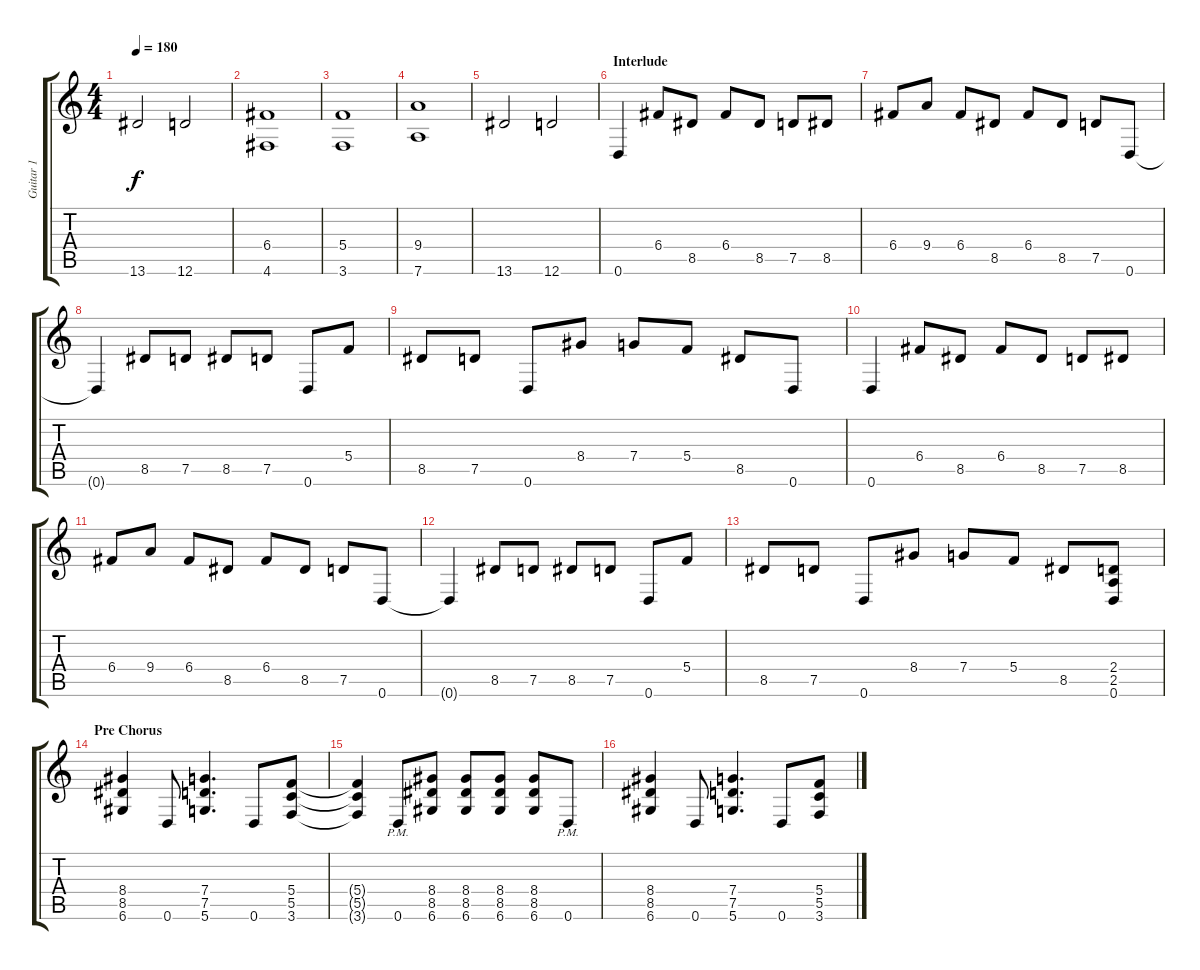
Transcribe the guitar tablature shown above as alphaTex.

\track ("Guitar 1" "Guitar 1") {instrument distortionguitar}
\staff {score tabs}
\tuning (D4 A3 F3 C3 G2 D2) {hide}
\ts (4 4)
\tempo 180
\clef g2
\ks c
13.6.2{dy f} 12.6.2 |
(6.4 4.6).1 |
(5.4 3.6).1 |
(9.4 7.6).1 |
13.6.2 12.6.2 |
\section ("" "Interlude")
0.6.4 6.4.8 8.5.8 6.4.8 8.5.8 7.5.8 8.5.8 |
6.4.8 9.4.8 6.4.8 8.5.8 6.4.8 8.5.8 7.5.8 0.6.8 |
0.6{t}.4 8.5.8 7.5.8 8.5.8 7.5.8 0.6.8 5.4.8 |
8.5.8 7.5.8 0.6.8 8.4.8 7.4.8 5.4.8 8.5.8 0.6.8 |
0.6.4 6.4.8 8.5.8 6.4.8 8.5.8 7.5.8 8.5.8 |
6.4.8 9.4.8 6.4.8 8.5.8 6.4.8 8.5.8 7.5.8 0.6.8 |
0.6{t}.4 8.5.8 7.5.8 8.5.8 7.5.8 0.6.8 5.4.8 |
8.5.8 7.5.8 0.6.8 8.4.8 7.4.8 5.4.8 8.5.8 (2.4 2.5 0.6).8 |
\section ("" "Pre Chorus")
(8.4 8.5 6.6).4 0.6.8 (7.4 7.5 5.6).4{d} 0.6.8 (5.4 5.5 3.6).8 |
(5.4{t} 5.5{t} 3.6{t}).4 0.6{pm}.8 (8.4 8.5 6.6).8 (8.4 8.5 6.6).8 (8.4 8.5 6.6).8 (8.4 8.5 6.6).8 0.6{pm}.8 |
(8.4 8.5 6.6).4 0.6.8 (7.4 7.5 5.6).4{d} 0.6.8 (5.4 5.5 3.6).8
